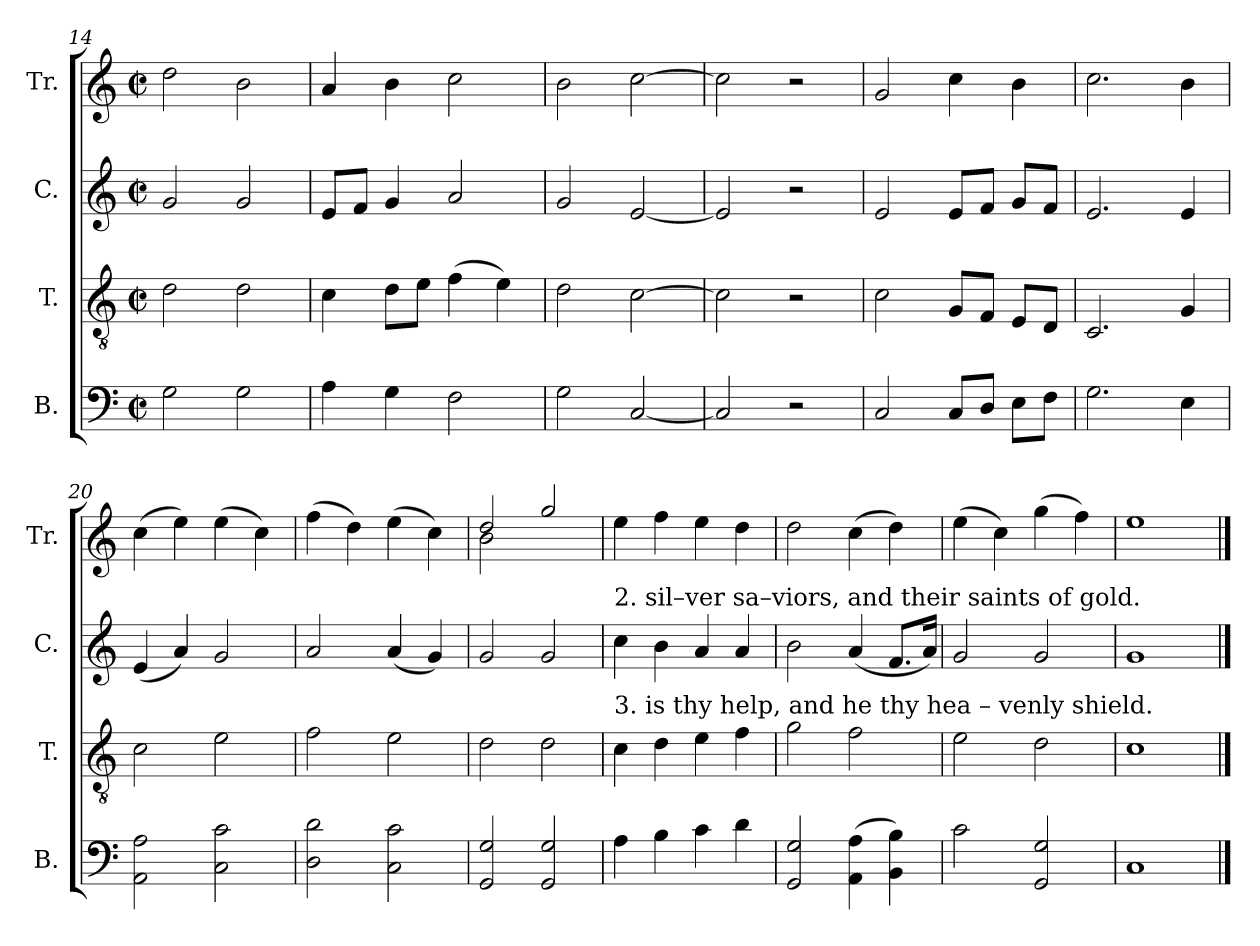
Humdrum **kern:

**kern	**kern	**kern	**kern
*part4	*part3	*part2	*part1
*staff4	*staff3	*staff2	*staff1
*I"B.	*I"T.	*I"C.	*I"Tr.
*I'B.	*I'T.	*I'C.	*I'Tr.
*clefF4	*clefGv2	*clefG2	*clefG2
*k[]	*k[]	*k[]	*k[]
*M2/2	*M2/2	*M2/2	*M2/2
*met(c|)	*met(c|)	*met(c|)	*met(c|)
=14	=14	=14	=14
2G\	2d\	2g/	2dd\
2G\	2d\	2g/	2b\
=15	=15	=15	=15
4A\	4c\	8e/L	4a/
.	.	8f/J	.
4G\	8d\L	4g/	4b\
.	8e\J	.	.
2F\	(4f\	2a/	2cc\
.	4e\)	.	.
=16	=16	=16	=16
2G\	2d\	2g/	2b\
[2C/	[2c\	[2e/	[2cc\
=17	=17	=17	=17
2C/]	2c\]	2e/]	2cc\]
2r	2r	2r	2r
=18	=18	=18	=18
2C/	2c\	2e/	2g/
8C/L	8G/L	8e/L	4cc\
8D/J	8F/J	8f/J	.
8E\L	8E/L	8g/L	4b\
8F\J	8D/J	8f/J	.
=19	=19	=19	=19
2.G\	2.C/	2.e/	2.cc\
4E\	4G/	4e/	4b\
=20	=20	=20	=20
2AA\ 2A\	2c\	(4e/	(4cc\
.	.	4a/)	4ee\)
2C\ 2c\	2e\	2g/	(4ee\
.	.	.	4cc\)
=21	=21	=21	=21
2D\ 2d\	2f\	2a/	(4ff\
.	.	.	4dd\)
2C\ 2c\	2e\	(4a/	(4ee\
.	.	4g/)	4cc\)
=22	=22	=22	=22
*	*	*	*^
2GG/ 2G/	2d\	2g/	2dd/	2b\
2GG/ 2G/	2d\	2g/	2gg/	2ryy
=23	=23	=23	=23	=23
!	!	!	!LO:TX:a:t=1. let the heathens  say,    And             where's   your      God?	!
!	!	!LO:TX:a:t=2. sil–ver  sa–viors,  and    their             saints     of          gold.	!	!
!	!LO:TX:a:t=3. is thy help,  and  he      thy                hea  –  venly      shield.	!	!	!
*	*	*	*v	*v
4A\	4c\	4cc\	4ee\
4B\	4d\	4b\	4ff\
4c\	4e\	4a/	4ee\
4d\	4f\	4a/	4dd\
=24	=24	=24	=24
2GG/ 2G/	2g\	2b\	2dd\
(4AA\ 4A\	2f\	(4a/	(4cc\
4BB\ 4B\)	.	8.f/L	4dd\)
.	.	16a/Jk)	.
=25	=25	=25	=25
2c\	2e\	2g/	(4ee\
.	.	.	4cc\)
2GG/ 2G/	2d\	2g/	(4gg\
.	.	.	4ff\)
=26	=26	=26	=26
1C	1c	1g	1ee
==	==	==	==
*-	*-	*-	*-
